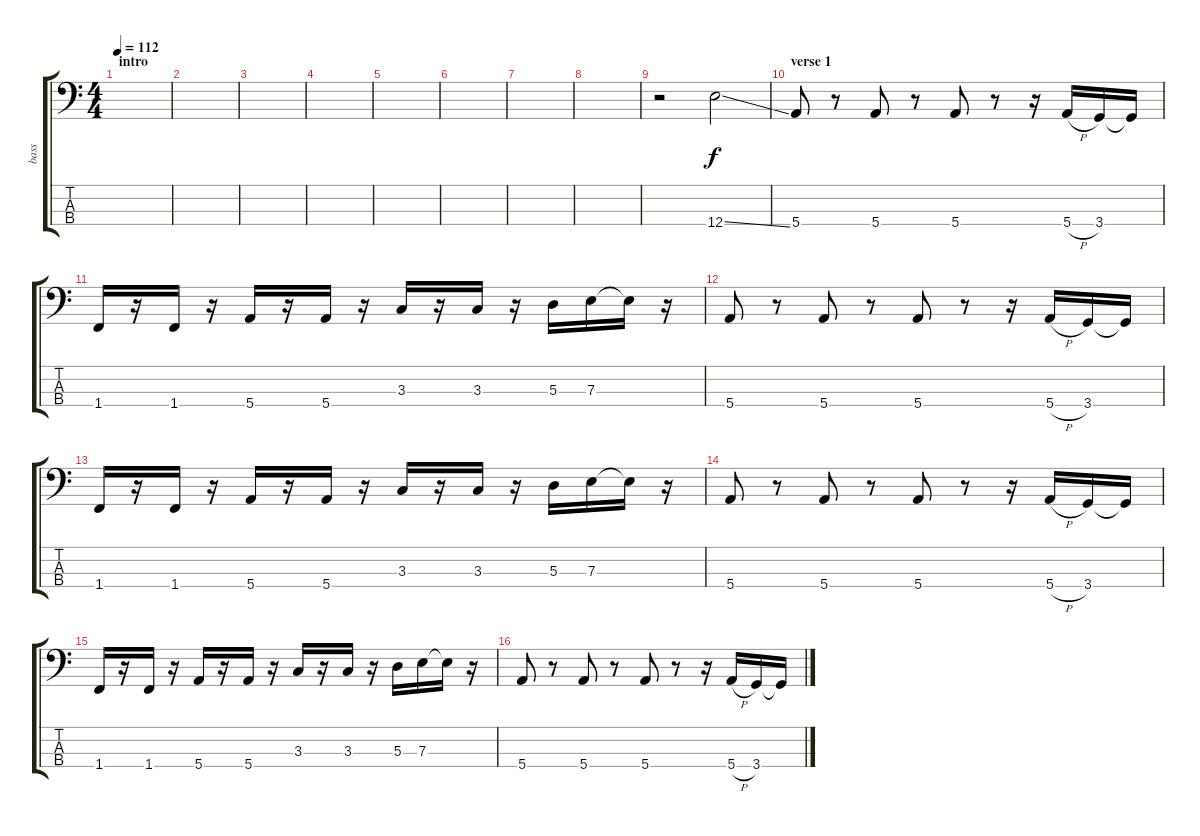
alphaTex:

\track ("bass" "bass") {instrument acousticbass}
\staff {score tabs}
\tuning (G2 D2 A1 E1) {hide}
\ts (4 4)
\section ("" "intro")
\tempo 112
\clef f4
\ks c
|
|
|
|
|
|
|
|
r.2 12.4{ss}.2 |
\section ("" "verse 1")
5.4.8 r.8 5.4.8 r.8 5.4.8 r.8 r.16 5.4{h}.16 3.4.16 3.4{t}.16 |
1.4.16 r.16 1.4.16 r.16 5.4.16 r.16 5.4.16 r.16 3.3.16 r.16 3.3.16 r.16 5.3.16 7.3.16 7.3{t}.16 r.16 |
5.4.8 r.8 5.4.8 r.8 5.4.8 r.8 r.16 5.4{h}.16 3.4.16 3.4{t}.16 |
1.4.16 r.16 1.4.16 r.16 5.4.16 r.16 5.4.16 r.16 3.3.16 r.16 3.3.16 r.16 5.3.16 7.3.16 7.3{t}.16 r.16 |
5.4.8 r.8 5.4.8 r.8 5.4.8 r.8 r.16 5.4{h}.16 3.4.16 3.4{t}.16 |
1.4.16 r.16 1.4.16 r.16 5.4.16 r.16 5.4.16 r.16 3.3.16 r.16 3.3.16 r.16 5.3.16 7.3.16 7.3{t}.16 r.16 |
5.4.8 r.8 5.4.8 r.8 5.4.8 r.8 r.16 5.4{h}.16 3.4.16 3.4{t}.16
